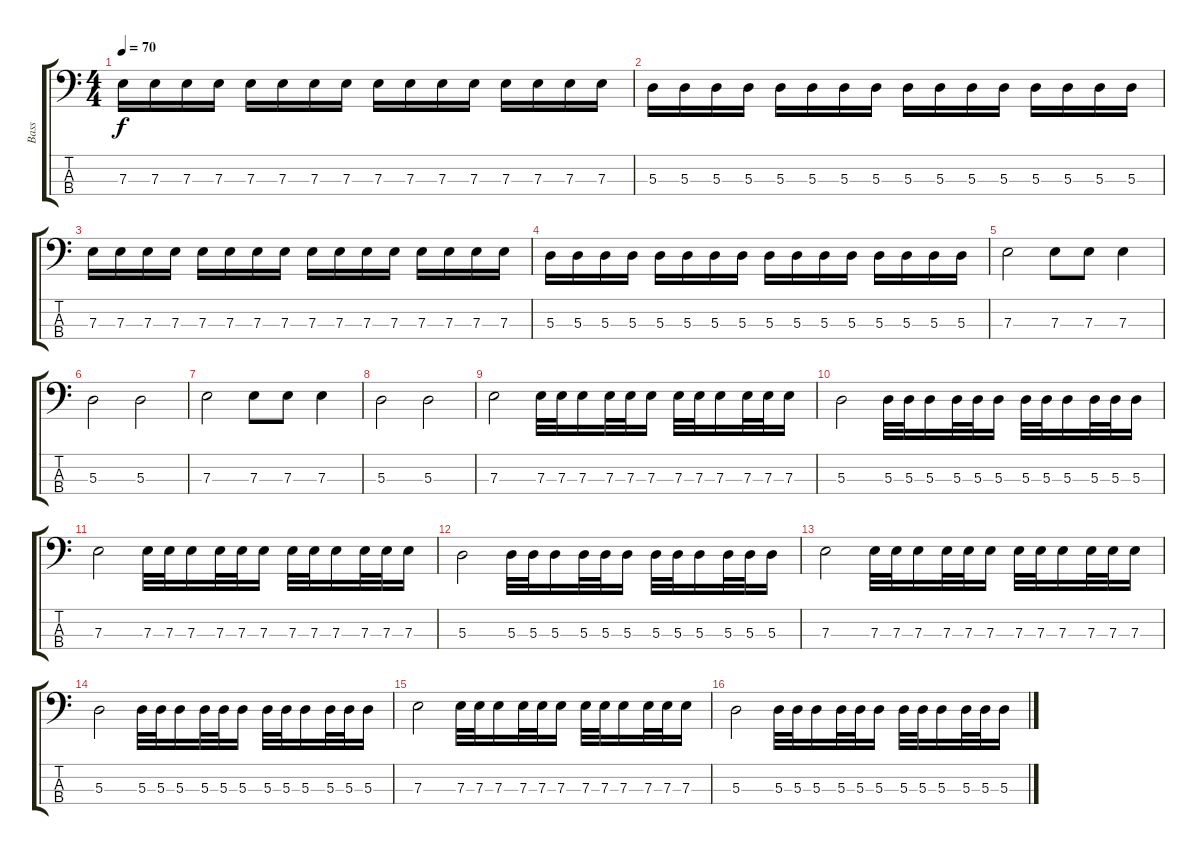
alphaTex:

\track ("Bass" "Bass") {instrument electricbasspick}
\staff {score tabs}
\tuning (G2 D2 A1 E1) {hide}
\ts (4 4)
\tempo 70
\clef f4
\ks c
7.3.16{dy f} 7.3.16 7.3.16 7.3.16 7.3.16 7.3.16 7.3.16 7.3.16 7.3.16 7.3.16 7.3.16 7.3.16 7.3.16 7.3.16 7.3.16 7.3.16 |
5.3.16 5.3.16 5.3.16 5.3.16 5.3.16 5.3.16 5.3.16 5.3.16 5.3.16 5.3.16 5.3.16 5.3.16 5.3.16 5.3.16 5.3.16 5.3.16 |
7.3.16 7.3.16 7.3.16 7.3.16 7.3.16 7.3.16 7.3.16 7.3.16 7.3.16 7.3.16 7.3.16 7.3.16 7.3.16 7.3.16 7.3.16 7.3.16 |
5.3.16 5.3.16 5.3.16 5.3.16 5.3.16 5.3.16 5.3.16 5.3.16 5.3.16 5.3.16 5.3.16 5.3.16 5.3.16 5.3.16 5.3.16 5.3.16 |
7.3.2 7.3.8 7.3.8 7.3.4 |
5.3.2 5.3.2 |
7.3.2 7.3.8 7.3.8 7.3.4 |
5.3.2 5.3.2 |
7.3.2 7.3.32 7.3.32 7.3.16 7.3.32 7.3.32 7.3.16 7.3.32 7.3.32 7.3.16 7.3.32 7.3.32 7.3.16 |
5.3.2 5.3.32 5.3.32 5.3.16 5.3.32 5.3.32 5.3.16 5.3.32 5.3.32 5.3.16 5.3.32 5.3.32 5.3.16 |
7.3.2 7.3.32 7.3.32 7.3.16 7.3.32 7.3.32 7.3.16 7.3.32 7.3.32 7.3.16 7.3.32 7.3.32 7.3.16 |
5.3.2 5.3.32 5.3.32 5.3.16 5.3.32 5.3.32 5.3.16 5.3.32 5.3.32 5.3.16 5.3.32 5.3.32 5.3.16 |
7.3.2 7.3.32 7.3.32 7.3.16 7.3.32 7.3.32 7.3.16 7.3.32 7.3.32 7.3.16 7.3.32 7.3.32 7.3.16 |
5.3.2 5.3.32 5.3.32 5.3.16 5.3.32 5.3.32 5.3.16 5.3.32 5.3.32 5.3.16 5.3.32 5.3.32 5.3.16 |
7.3.2 7.3.32 7.3.32 7.3.16 7.3.32 7.3.32 7.3.16 7.3.32 7.3.32 7.3.16 7.3.32 7.3.32 7.3.16 |
5.3.2 5.3.32 5.3.32 5.3.16 5.3.32 5.3.32 5.3.16 5.3.32 5.3.32 5.3.16 5.3.32 5.3.32 5.3.16
